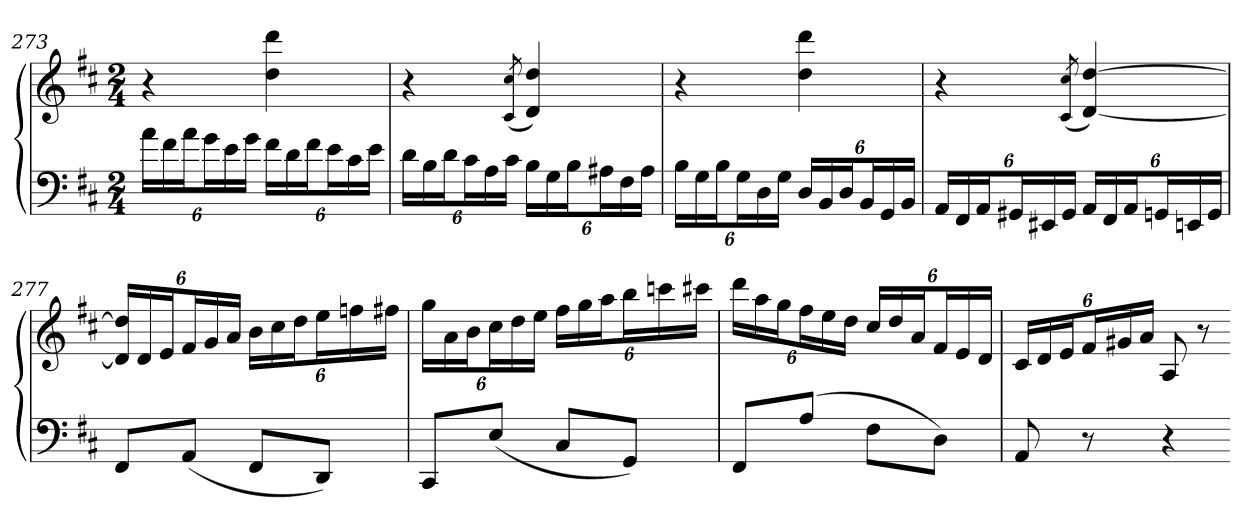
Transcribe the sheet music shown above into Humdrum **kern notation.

**kern	**kern
*part1	*part1
*staff2	*staff1
*clefF4	*clefG2
*k[f#c#]	*k[f#c#]
*D:	*D:
*M2/4	*M2/4
=273	=273
24aLL	4r
24f#	.
24aJ	.
24gL	.
24e	.
24gJJ	.
24f#LL	4dd 4ddd
24d	.
24f#J	.
24eL	.
24c#	.
24eJJ	.
=274	=274
24dLL	4r
24B	.
24dJ	.
24c#L	.
24A	.
24c#JJ	.
.	(8qc# 8qcc#
24BLL	4d 4dd)
24G	.
24BJ	.
24A#XL	.
24F#	.
24A#JJ	.
=275	=275
24BLL	4r
24G	.
24BJ	.
24GL	.
24D	.
24GJJ	.
24DLL	4dd 4ddd
24BB	.
24DJ	.
24BBL	.
24GG	.
24BBJJ	.
=276	=276
24AALL	4r
24FF#	.
24AAJ	.
24GG#XL	.
24EE#X	.
24GG#JJ	.
.	(8qc# 8qcc#
24AALL	[4d [4dd)
24FF#	.
24AAJ	.
24GGnL	.
24EEn	.
24GGJJ	.
=277	=277
8FF#L	24d] 24dd]LL
.	24d
.	24eJ
(8AAJ	24f#L
.	24g
.	24aJJ
8FF#L	24bLL
.	24cc#
.	24ddJ
8DDJ)	24eeL
.	24ffn
.	24ff#XJJ
=278	=278
8CC#L	24ggLL
.	24a
.	24bJ
(8EJ	24cc#L
.	24dd
.	24eeJJ
8C#L	24ff#LL
.	24gg
.	24aaJ
8GGJ)	24bbL
.	24cccn
.	24ccc#XJJ
=279	=279
8FF#L	24dddLL
.	24aa
.	24ggJ
(8AJ	24ff#L
.	24ee
.	24ddJJ
8F#L	24cc#LL
.	24dd
.	24aJ
8DJ)	24f#L
.	24e
.	24dJJ
=280	=280
8AA	24c#LL
.	24d
.	24eJ
8r	24f#L
.	24g#X
.	24aJJ
4r	8A
.	8r
=-	=-
*-	*-
